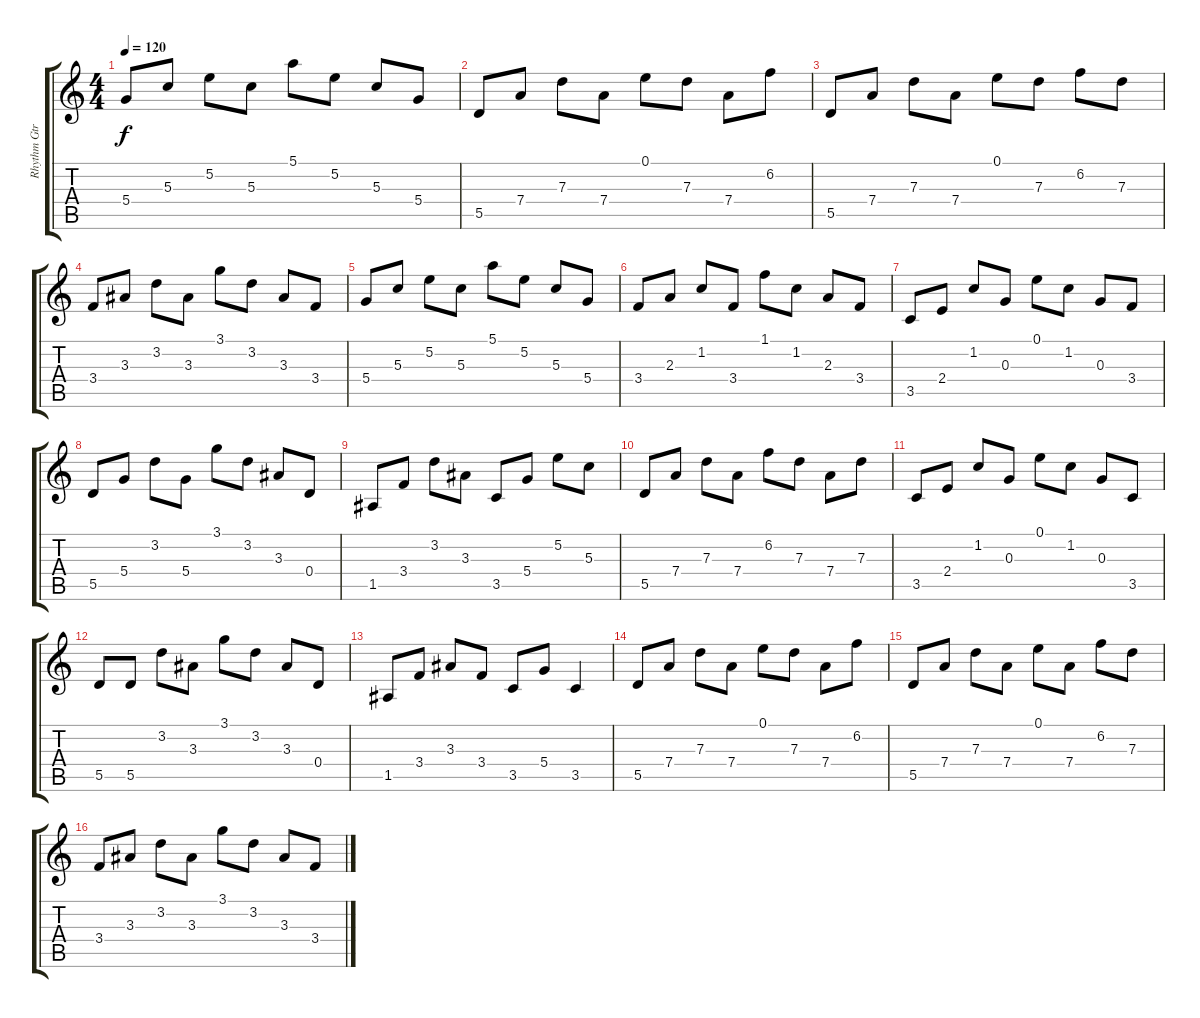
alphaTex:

\track ("Rhythm Gtr." "Rhythm Gtr") {instrument acousticguitarsteel}
\staff {score tabs}
\tuning (E4 B3 G3 D3 A2 E2) {hide}
\ts (4 4)
\tempo 120
\clef g2
\ks c
5.4.8{dy f} 5.3.8 5.2.8 5.3.8 5.1.8 5.2.8 5.3.8 5.4.8 |
5.5.8 7.4.8 7.3.8 7.4.8 0.1.8 7.3.8 7.4.8 6.2.8 |
5.5.8 7.4.8 7.3.8 7.4.8 0.1.8 7.3.8 6.2.8 7.3.8 |
3.4.8 3.3.8 3.2.8 3.3.8 3.1.8 3.2.8 3.3.8 3.4.8 |
5.4.8 5.3.8 5.2.8 5.3.8 5.1.8 5.2.8 5.3.8 5.4.8 |
3.4.8 2.3.8 1.2.8 3.4.8 1.1.8 1.2.8 2.3.8 3.4.8 |
3.5.8 2.4.8 1.2.8 0.3.8 0.1.8 1.2.8 0.3.8 3.4.8 |
5.5.8 5.4.8 3.2.8 5.4.8 3.1.8 3.2.8 3.3.8 0.4.8 |
1.5.8 3.4.8 3.2.8 3.3.8 3.5.8 5.4.8 5.2.8 5.3.8 |
5.5.8 7.4.8 7.3.8 7.4.8 6.2.8 7.3.8 7.4.8 7.3.8 |
3.5.8 2.4.8 1.2.8 0.3.8 0.1.8 1.2.8 0.3.8 3.5.8 |
5.5.8 5.5.8 3.2.8 3.3.8 3.1.8 3.2.8 3.3.8 0.4.8 |
1.5.8 3.4.8 3.3.8 3.4.8 3.5.8 5.4.8 3.5.4 |
5.5.8 7.4.8 7.3.8 7.4.8 0.1.8 7.3.8 7.4.8 6.2.8 |
5.5.8 7.4.8 7.3.8 7.4.8 0.1.8 7.4.8 6.2.8 7.3.8 |
3.4.8 3.3.8 3.2.8 3.3.8 3.1.8 3.2.8 3.3.8 3.4.8
